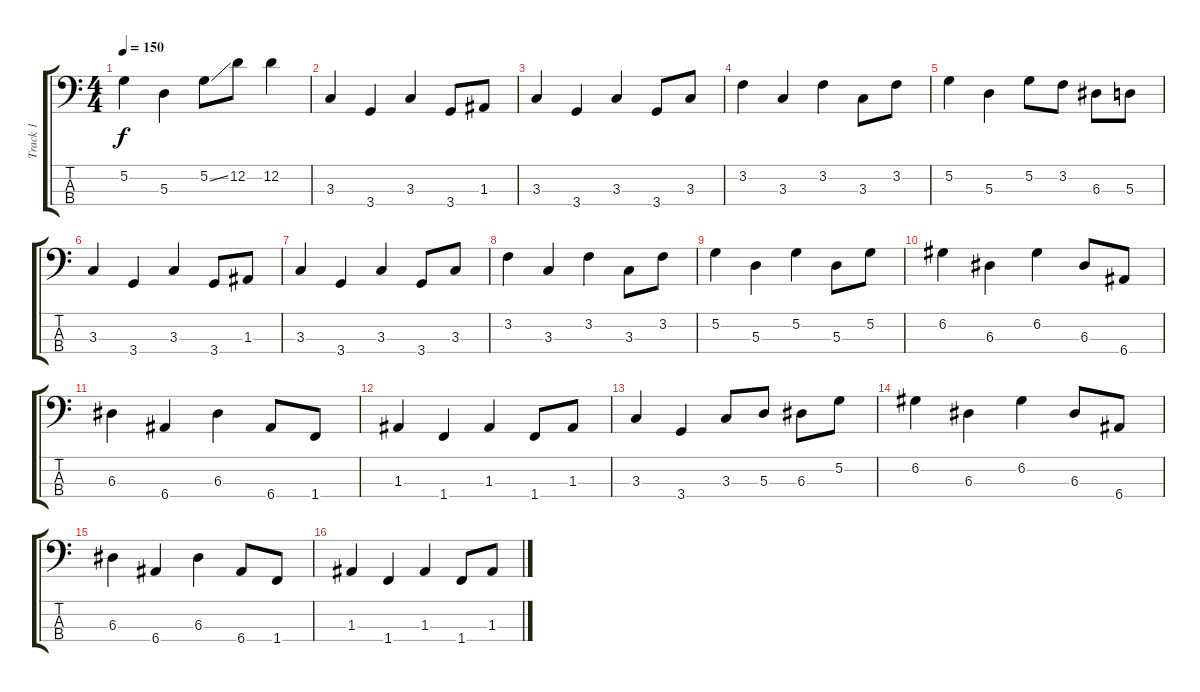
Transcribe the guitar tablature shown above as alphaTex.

\track ("Track 1" "Track 1") {instrument electricbassfinger}
\staff {score tabs}
\tuning (G2 D2 A1 E1) {hide}
\ts (4 4)
\tempo 150
\clef f4
\ks c
5.2.4{dy f} 5.3.4 5.2{ss}.8 12.2.8 12.2.4 |
3.3.4 3.4.4 3.3.4 3.4.8 1.3.8 |
3.3.4 3.4.4 3.3.4 3.4.8 3.3.8 |
3.2.4 3.3.4 3.2.4 3.3.8 3.2.8 |
5.2.4 5.3.4 5.2.8 3.2.8 6.3.8 5.3.8 |
3.3.4 3.4.4 3.3.4 3.4.8 1.3.8 |
3.3.4 3.4.4 3.3.4 3.4.8 3.3.8 |
3.2.4 3.3.4 3.2.4 3.3.8 3.2.8 |
5.2.4 5.3.4 5.2.4 5.3.8 5.2.8 |
6.2.4 6.3.4 6.2.4 6.3.8 6.4.8 |
6.3.4 6.4.4 6.3.4 6.4.8 1.4.8 |
1.3.4 1.4.4 1.3.4 1.4.8 1.3.8 |
3.3.4 3.4.4 3.3.8 5.3.8 6.3.8 5.2.8 |
6.2.4 6.3.4 6.2.4 6.3.8 6.4.8 |
6.3.4 6.4.4 6.3.4 6.4.8 1.4.8 |
1.3.4 1.4.4 1.3.4 1.4.8 1.3.8
